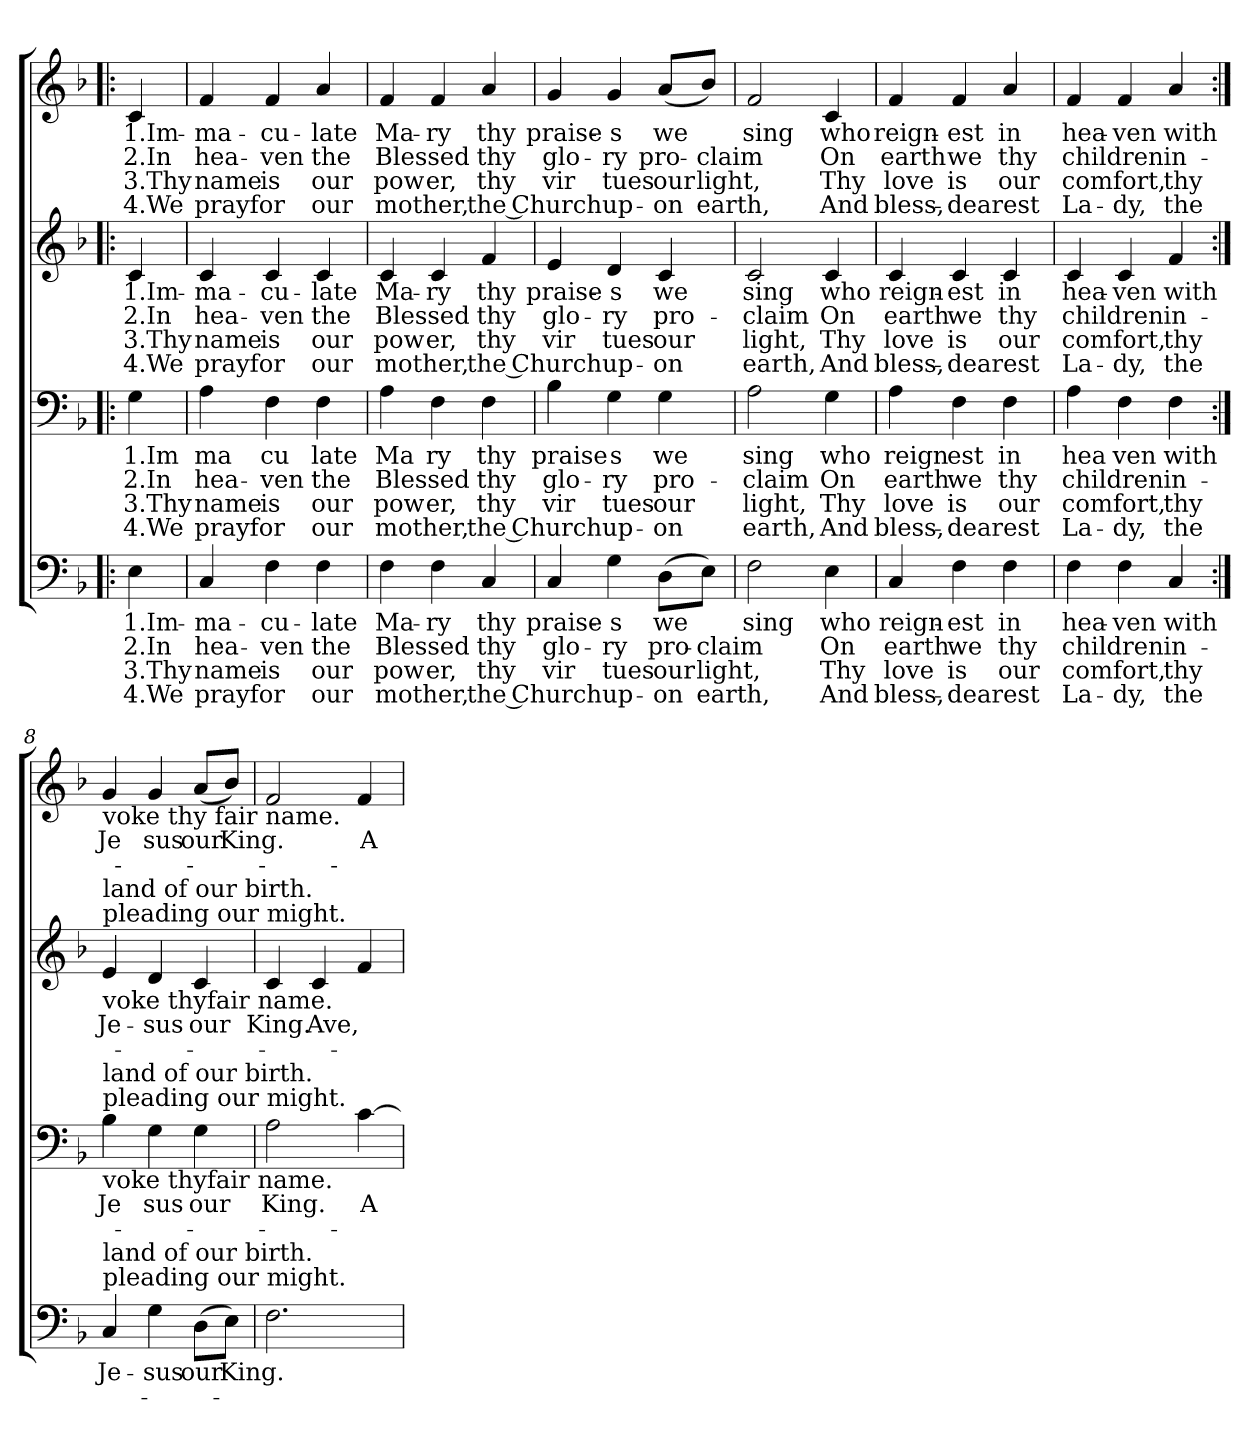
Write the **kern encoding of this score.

**kern	**text	**text	**text	**text	**kern	**text	**text	**text	**text	**kern	**text	**text	**text	**text	**kern	**text	**text	**text	**text
*part4	*part4	*part4	*part4	*part4	*part3	*part3	*part3	*part3	*part3	*part2	*part2	*part2	*part2	*part2	*part1	*part1	*part1	*part1	*part1
*staff4	*staff4	*staff4	*staff4	*staff4	*staff3	*staff3	*staff3	*staff3	*staff3	*staff2	*staff2	*staff2	*staff2	*staff2	*staff1	*staff1	*staff1	*staff1	*staff1
*clefF4	*	*	*	*	*clefF4	*	*	*	*	*clefG2	*	*	*	*	*clefG2	*	*	*	*
*k[b-]	*	*	*	*	*k[b-]	*	*	*	*	*k[b-]	*	*	*	*	*k[b-]	*	*	*	*
*F:	*	*	*	*	*F:	*	*	*	*	*F:	*	*	*	*	*F:	*	*	*	*
=1!|:	=1!|:	=1!|:	=1!|:	=1!|:	=1!|:	=1!|:	=1!|:	=1!|:	=1!|:	=1!|:	=1!|:	=1!|:	=1!|:	=1!|:	=1!|:	=1!|:	=1!|:	=1!|:	=1!|:
!	!LO:LY:b:rj	!LO:LY:b:rj	!LO:LY:b:rj	!LO:LY:b:rj	!	!LO:LY:b:rj	!LO:LY:b:rj	!LO:LY:b:rj	!LO:LY:b:rj	!	!LO:LY:b:rj	!LO:LY:b:rj	!LO:LY:b:rj	!LO:LY:b:rj	!	!LO:LY:b:rj	!LO:LY:b:rj	!LO:LY:b:rj	!LO:LY:b:rj
4E\	1.Im-	2.In	3.Thy	4.We	4G\	1.Im	2.In	3.Thy	4.We	4c/	1.Im-	2.In	3.Thy	4.We	4c/	1.Im-	2.In	3.Thy	4.We
=2	=2	=2	=2	=2	=2	=2	=2	=2	=2	=2	=2	=2	=2	=2	=2	=2	=2	=2	=2
!	!LO:LY:b	!LO:LY:b	!LO:LY:b	!LO:LY:b	!	!LO:LY:b	!LO:LY:b	!LO:LY:b	!LO:LY:b	!	!LO:LY:b	!LO:LY:b	!LO:LY:b	!LO:LY:b	!	!LO:LY:b	!LO:LY:b	!LO:LY:b	!LO:LY:b
4C/	-ma-	hea-	name	prayfor	4A\	ma	hea-	name	prayfor	4c/	-ma-	hea-	name	prayfor	4f/	-ma-	hea-	name	prayfor
!	!LO:LY:b	!LO:LY:b	!LO:LY:b	!	!	!LO:LY:b	!LO:LY:b	!LO:LY:b	!	!	!LO:LY:b	!LO:LY:b	!LO:LY:b	!	!	!LO:LY:b	!LO:LY:b	!LO:LY:b	!
4F\	-cu-	-ven	is	.	4F\	cu	-ven	is	.	4c/	-cu-	-ven	is	.	4f/	-cu-	-ven	is	.
!	!LO:LY:b	!LO:LY:b	!LO:LY:b	!LO:LY:b	!	!LO:LY:b	!LO:LY:b	!LO:LY:b	!LO:LY:b	!	!LO:LY:b	!LO:LY:b	!LO:LY:b	!LO:LY:b	!	!LO:LY:b	!LO:LY:b	!LO:LY:b	!LO:LY:b
4F\	-late	the	our	our	4F\	late	the	our	our	4c/	-late	the	our	our	4a/	-late	the	our	our
=3	=3	=3	=3	=3	=3	=3	=3	=3	=3	=3	=3	=3	=3	=3	=3	=3	=3	=3	=3
!	!LO:LY:b	!LO:LY:b	!LO:LY:b	!LO:LY:b	!	!LO:LY:b	!LO:LY:b	!LO:LY:b	!LO:LY:b	!	!LO:LY:b	!LO:LY:b	!LO:LY:b	!LO:LY:b	!	!LO:LY:b	!LO:LY:b	!LO:LY:b	!LO:LY:b
4F\	Ma-	Blessed	pow	mother,	4A\	Ma	Blessed	pow	mother,	4c/	Ma-	Blessed	pow	mother,	4f/	Ma-	Blessed	pow	mother,
!	!LO:LY:b	!	!LO:LY:b	!	!	!LO:LY:b	!	!LO:LY:b	!	!	!LO:LY:b	!	!LO:LY:b	!	!	!LO:LY:b	!	!LO:LY:b	!
4F\	-ry	.	er,	.	4F\	ry	.	er,	.	4c/	-ry	.	er,	.	4f/	-ry	.	er,	.
!	!LO:LY:b	!LO:LY:b	!LO:LY:b	!LO:LY:b	!	!LO:LY:b	!LO:LY:b	!LO:LY:b	!LO:LY:b	!	!LO:LY:b	!LO:LY:b	!LO:LY:b	!LO:LY:b	!	!LO:LY:b	!LO:LY:b	!LO:LY:b	!LO:LY:b
4C/	thy	thy	thy	the Church	4F\	thy	thy	thy	the Church	4f/	thy	thy	thy	the Church	4a/	thy	thy	thy	the Church
=4	=4	=4	=4	=4	=4	=4	=4	=4	=4	=4	=4	=4	=4	=4	=4	=4	=4	=4	=4
!	!LO:LY:b	!LO:LY:b	!LO:LY:b	!	!	!LO:LY:b	!LO:LY:b	!LO:LY:b	!	!	!LO:LY:b	!LO:LY:b	!LO:LY:b	!	!	!LO:LY:b	!LO:LY:b	!LO:LY:b	!
4C/	praise-	glo-	vir	.	4B-\	praise	glo-	vir	.	4e/	praise-	glo-	vir	.	4g/	praise-	glo-	vir	.
!	!LO:LY:b	!LO:LY:b	!LO:LY:b	!LO:LY:b	!	!LO:LY:b	!LO:LY:b	!LO:LY:b	!LO:LY:b	!	!LO:LY:b	!LO:LY:b	!LO:LY:b	!LO:LY:b	!	!LO:LY:b	!LO:LY:b	!LO:LY:b	!LO:LY:b
4G\	-s	-ry	tues	up-	4G\	s	-ry	tues	up-	4d/	-s	-ry	tues	up-	4g/	-s	-ry	tues	up-
!	!LO:LY:b	!LO:LY:b	!LO:LY:b	!LO:LY:b	!	!LO:LY:b	!LO:LY:b	!LO:LY:b	!LO:LY:b	!	!LO:LY:b	!LO:LY:b	!LO:LY:b	!LO:LY:b	!	!LO:LY:b	!LO:LY:b	!LO:LY:b	!LO:LY:b
(>8D\L	we	pro-	our	-on	4G\	we	pro-	our	-on	4c/	we	pro-	our	-on	(<8a/L	we	pro-	our	-on
!	!	!LO:LY:b	!LO:LY:b	!LO:LY:b	!	!	!	!	!	!	!	!	!	!	!	!	!LO:LY:b	!LO:LY:b	!LO:LY:b
8E\J)	.	-claim	light,	earth,	.	.	.	.	.	.	.	.	.	.	8b-/J)	.	-claim	light,	earth,
=5	=5	=5	=5	=5	=5	=5	=5	=5	=5	=5	=5	=5	=5	=5	=5	=5	=5	=5	=5
!	!LO:LY:b	!	!	!	!	!LO:LY:b	!LO:LY:b	!LO:LY:b	!LO:LY:b	!	!LO:LY:b	!LO:LY:b	!LO:LY:b	!LO:LY:b	!	!LO:LY:b	!	!	!
2F\	sing	.	.	.	2A\	sing	-claim	light,	earth,	2c/	sing	-claim	light,	earth,	2f/	sing	.	.	.
!	!LO:LY:b	!LO:LY:b	!LO:LY:b	!LO:LY:b	!	!LO:LY:b	!LO:LY:b	!LO:LY:b	!LO:LY:b	!	!LO:LY:b	!LO:LY:b	!LO:LY:b	!LO:LY:b	!	!LO:LY:b	!LO:LY:b	!LO:LY:b	!LO:LY:b
4E\	who	On	Thy	And	4G\	who	On	Thy	And	4c/	who	On	Thy	And	4c/	who	On	Thy	And
=6	=6	=6	=6	=6	=6	=6	=6	=6	=6	=6	=6	=6	=6	=6	=6	=6	=6	=6	=6
!	!LO:LY:b	!LO:LY:b	!LO:LY:b	!LO:LY:b	!	!LO:LY:b	!LO:LY:b	!LO:LY:b	!LO:LY:b	!	!LO:LY:b	!LO:LY:b	!LO:LY:b	!LO:LY:b	!	!LO:LY:b	!LO:LY:b	!LO:LY:b	!LO:LY:b
4C/	reign-	earth	love	bless,-	4A\	reign	earth	love	bless,-	4c/	reign-	earth	love	bless,-	4f/	reign-	earth	love	bless,-
!	!LO:LY:b	!LO:LY:b	!LO:LY:b	!LO:LY:b	!	!LO:LY:b	!LO:LY:b	!LO:LY:b	!LO:LY:b	!	!LO:LY:b	!LO:LY:b	!LO:LY:b	!LO:LY:b	!	!LO:LY:b	!LO:LY:b	!LO:LY:b	!LO:LY:b
4F\	-est	we	is	-dearest	4F\	est	we	is	-dearest	4c/	-est	we	is	-dearest	4f/	-est	we	is	-dearest
!	!LO:LY:b	!LO:LY:b	!LO:LY:b	!	!	!LO:LY:b	!LO:LY:b	!LO:LY:b	!	!	!LO:LY:b	!LO:LY:b	!LO:LY:b	!	!	!LO:LY:b	!LO:LY:b	!LO:LY:b	!
4F\	in	thy	our	.	4F\	in	thy	our	.	4c/	in	thy	our	.	4a/	in	thy	our	.
=7	=7	=7	=7	=7	=7	=7	=7	=7	=7	=7	=7	=7	=7	=7	=7	=7	=7	=7	=7
!	!LO:LY:b	!LO:LY:b	!LO:LY:b	!LO:LY:b	!	!LO:LY:b	!LO:LY:b	!LO:LY:b	!LO:LY:b	!	!LO:LY:b	!LO:LY:b	!LO:LY:b	!LO:LY:b	!	!LO:LY:b	!LO:LY:b	!LO:LY:b	!LO:LY:b
4F\	hea-	children	comfort,	La-	4A\	hea	children	comfort,	La-	4c/	hea-	children	comfort,	La-	4f/	hea-	children	comfort,	La-
!	!LO:LY:b	!	!	!LO:LY:b	!	!LO:LY:b	!	!	!LO:LY:b	!	!LO:LY:b	!	!	!LO:LY:b	!	!LO:LY:b	!	!	!LO:LY:b
4F\	-ven	.	.	-dy,	4F\	ven	.	.	-dy,	4c/	-ven	.	.	-dy,	4f/	-ven	.	.	-dy,
!	!LO:LY:b	!LO:LY:b	!LO:LY:b	!LO:LY:b	!	!LO:LY:b	!LO:LY:b	!LO:LY:b	!LO:LY:b	!	!LO:LY:b	!LO:LY:b	!LO:LY:b	!LO:LY:b	!	!LO:LY:b	!LO:LY:b	!LO:LY:b	!LO:LY:b
4C/	with	in-	thy	the	4F\	with	in-	thy	the	4f/	with	in-	thy	the	4a/	with	in-	thy	the
!!LO:LB:g=z
=8:|!	=8:|!	=8:|!	=8:|!	=8:|!	=8:|!	=8:|!	=8:|!	=8:|!	=8:|!	=8:|!	=8:|!	=8:|!	=8:|!	=8:|!	=8:|!	=8:|!	=8:|!	=8:|!	=8:|!
!	!	!	!	!	!	!	!	!	!	!	!	!	!	!	!LO:TX:b:t=voke thy fair name.	!	!	!	!
!	!	!	!	!	!	!	!	!	!	!LO:TX:a:t=pleading our might.	!	!	!	!	!	!	!	!	!
!	!	!	!	!	!	!	!	!	!	!LO:TX:b:t=voke thyfair name.	!	!	!	!	!	!	!	!	!
!	!	!	!	!	!	!	!	!	!	!LO:TX:a:t=land of our birth.	!	!	!	!	!	!	!	!	!
!	!	!	!	!	!LO:TX:a:t=pleading our might.	!	!	!	!	!	!	!	!	!	!	!	!	!	!
!	!	!	!	!	!LO:TX:b:t=voke thyfair name.	!	!	!	!	!	!	!	!	!	!	!	!	!	!
!	!	!	!	!	!LO:TX:a:t=land of our birth.	!	!	!	!	!	!	!	!	!	!	!	!	!	!
!LO:TX:a:t=pleading our might.	!	!	!	!	!	!	!	!	!	!	!	!	!	!	!	!	!	!	!
!LO:TX:a:t=land of our birth.	!	!	!	!	!	!	!	!	!	!	!	!	!	!	!	!	!	!	!
!	!LO:LY:b	!	!	!	!	!LO:LY:b	!	!	!	!	!LO:LY:b	!	!	!	!	!LO:LY:b	!	!	!
4C/	Je-	.	.	.	4B-\	Je	.	.	.	4e/	Je-	.	.	.	4g/	Je	.	.	.
!	!LO:LY:b	!	!	!	!	!LO:LY:b	!	!	!	!	!LO:LY:b	!	!	!	!	!LO:LY:b	!	!	!
4G\	-sus	.	.	.	4G\	sus	.	.	.	4d/	-sus	.	.	.	4g/	sus	.	.	.
!	!LO:LY:b	!	!	!	!	!LO:LY:b	!	!	!	!	!LO:LY:b	!	!	!	!	!LO:LY:b	!	!	!
(>8D\L	our	.	.	.	4G\	our	.	.	.	4c/	our	.	.	.	(<8a/L	our	.	.	.
!	!LO:LY:b	!	!	!	!	!	!	!	!	!	!	!	!	!	!	!LO:LY:b	!	!	!
8E\J)	King.	.	.	.	.	.	.	.	.	.	.	.	.	.	8b-/J)	King.	.	.	.
=9	=9	=9	=9	=9	=9	=9	=9	=9	=9	=9	=9	=9	=9	=9	=9	=9	=9	=9	=9
!	!	!	!	!	!	!LO:LY:b	!	!	!	!	!LO:LY:b	!	!	!	!	!	!	!	!
2.F\	.	.	.	.	2A\	King.	.	.	.	4c/	King.	.	.	.	2f/	.	.	.	.
!	!	!	!	!	!	!	!	!	!	!	!LO:LY:b	!	!	!	!	!	!	!	!
.	.	.	.	.	.	.	.	.	.	4c/	Ave,	.	.	.	.	.	.	.	.
!	!	!	!	!	!	!LO:LY:b	!	!	!	!	!	!	!	!	!	!LO:LY:b	!	!	!
.	.	.	.	.	[>4c\	A	.	.	.	4f/	.	.	.	.	4f/	A	.	.	.
=	=	=	=	=	=	=	=	=	=	=	=	=	=	=	=	=	=	=	=
*-	*-	*-	*-	*-	*-	*-	*-	*-	*-	*-	*-	*-	*-	*-	*-	*-	*-	*-	*-
